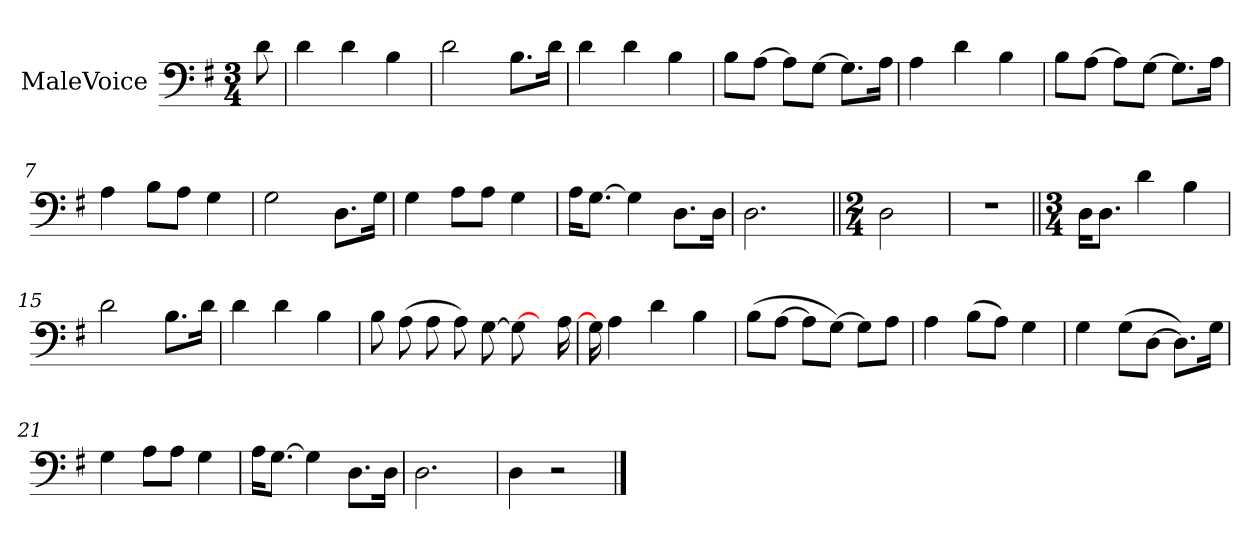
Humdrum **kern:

**kern
*part1
*staff1
*I"MaleVoice
*clefF4
*k[f#]
*M3/4
*MM92
=
8d
=1
4d
4d
4B
=2
2d
8.B\L
16d\Jk
=3
4d
4d
4B
=4
8B\L
[8A\J
8A\L]
[8G\J
8.G\L]
16A\Jk
=5
4A
4d
4B
=6
8B\L
[8A\J
8A\L]
[8G\J
8.G\L]
16A\Jk
=7
4A
8B\L
8A\J
4G
=8
2G
8.D\L
16G\Jk
=9
4G
8A\L
8A\J
4G
=10
16A\KL
[8.G\J
4G]
8.D\L
16D\Jk
=11
2.D
=12||
*M2/4
2D
=13
2r
=14||
*M3/4
16D\KL
8.D\J
4d
4B
=15
2d
8.B\L
16d\Jk
=16
4d
4d
4B
=
8B
(8A
8A
8A)
[8G
8G_
16ryy
16A
=17
16G]
4A
4d
4B
=18
(8B\L
[8A\J
8A\L]
[8G\J)
8G\L]
8A\J
=19
4A
(8B\L
8A\J)
4G
=20
4G
(8G\L
[8D\J
8.D\L])
16G\Jk
=21
4G
8A\L
8A\J
4G
=22
16A\KL
[8.G\J
4G]
8.D\L
16D\Jk
=23
2.D
=24
4D
2r
==
*-
